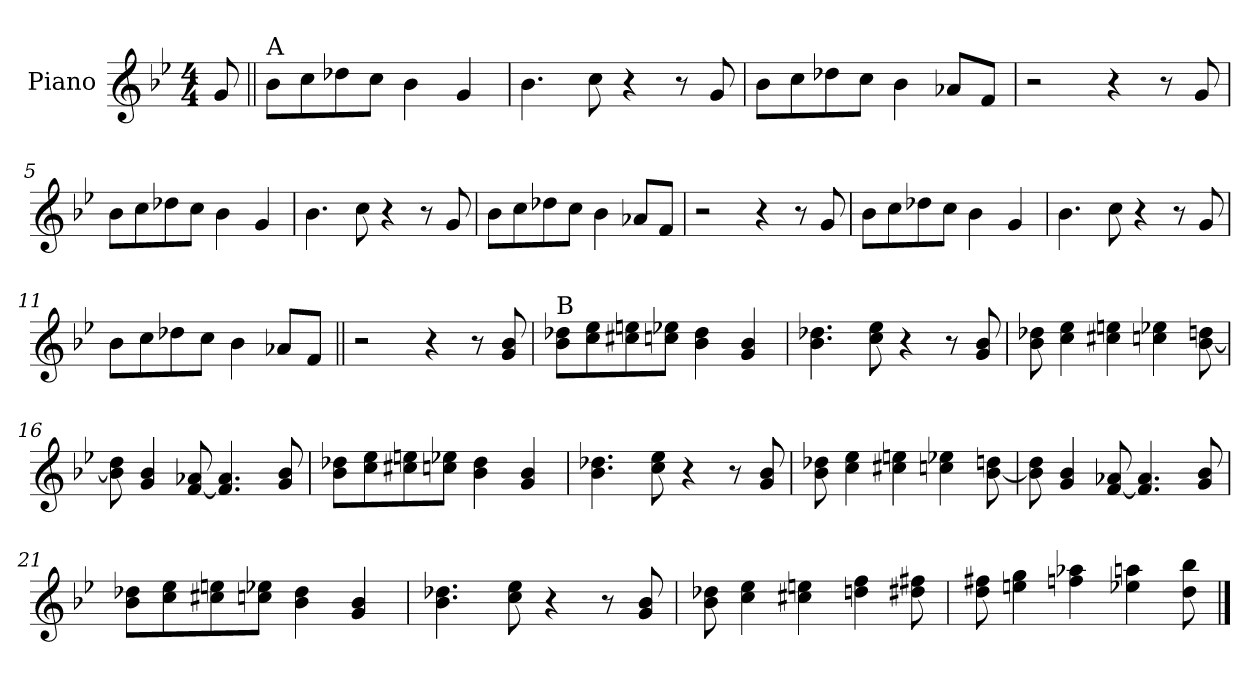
**kern
*part1
*staff1
*I"Piano
*I'Pno
*clefG2
*k[b-e-]
*B-:
*M4/4
=
8g/
=1||
!LO:TX:a:t=A
8b-\L
8cc\
8dd-X\
8cc\J
4b-\
4g/
=2
4.b-\
8cc\
4r
8r
8g/
=3
8b-\L
8cc\
8dd-X\
8cc\J
4b-\
8a-X/L
8f/J
=4
2r
4r
8r
8g/
!!LO:LB:g=z
=5
8b-\L
8cc\
8dd-X\
8cc\J
4b-\
4g/
=6
4.b-\
8cc\
4r
8r
8g/
=7
8b-\L
8cc\
8dd-X\
8cc\J
4b-\
8a-X/L
8f/J
=8
2r
4r
8r
8g/
=9
8b-\L
8cc\
8dd-X\
8cc\J
4b-\
4g/
!!LO:LB:g=z
=10
4.b-\
8cc\
4r
8r
8g/
=11
8b-\L
8cc\
8dd-X\
8cc\J
4b-\
8a-X/L
8f/J
=12||
2r
4r
8r
8g/ 8b-/
=13
!LO:TX:a:t=B
8b-\ 8dd-X\L
8cc\ 8ee-\
8cc#X\ 8een\
8ccn\ 8ee-X\J
4b-\ 4dd-\
4g/ 4b-/
!!LO:LB:g=z
=14
4.b-\ 4.dd-X\
8cc\ 8ee-\
4r
8r
8g/ 8b-/
=15
8b-\ 8dd-X\
4cc\ 4ee-\
4cc#X\ 4een\
4ccn\ 4ee-X\
[8b-\ 8ddn\
=16
8b-\] 8dd\
4g/ 4b-/
[8f/ 8a-X/
4.f/] 4.a-/
8g/ 8b-/
=17
8b-\ 8dd-X\L
8cc\ 8ee-\
8cc#X\ 8een\
8ccn\ 8ee-X\J
4b-\ 4dd-\
4g/ 4b-/
!!LO:LB:g=z
=18
4.b-\ 4.dd-X\
8cc\ 8ee-\
4r
8r
8g/ 8b-/
=19
8b-\ 8dd-X\
4cc\ 4ee-\
4cc#X\ 4een\
4ccn\ 4ee-X\
[8b-\ 8ddn\
=20
8b-\] 8dd\
4g/ 4b-/
[8f/ 8a-X/
4.f/] 4.a-/
8g/ 8b-/
=21
8b-\ 8dd-X\L
8cc\ 8ee-\
8cc#X\ 8een\
8ccn\ 8ee-X\J
4b-\ 4dd-\
4g/ 4b-/
!!LO:LB:g=z
=22
4.b-\ 4.dd-X\
8cc\ 8ee-\
4r
8r
8g/ 8b-/
=23
8b-\ 8dd-X\
4cc\ 4ee-\
4cc#X\ 4een\
4ddn\ 4ff\
8dd#X\ 8ff#X\
=24
8dd\ 8ff#X\
4een\ 4gg\
4ffn\ 4aa-X\
4ee-X\ 4aan\
8dd\ 8bb-\
==
*-
